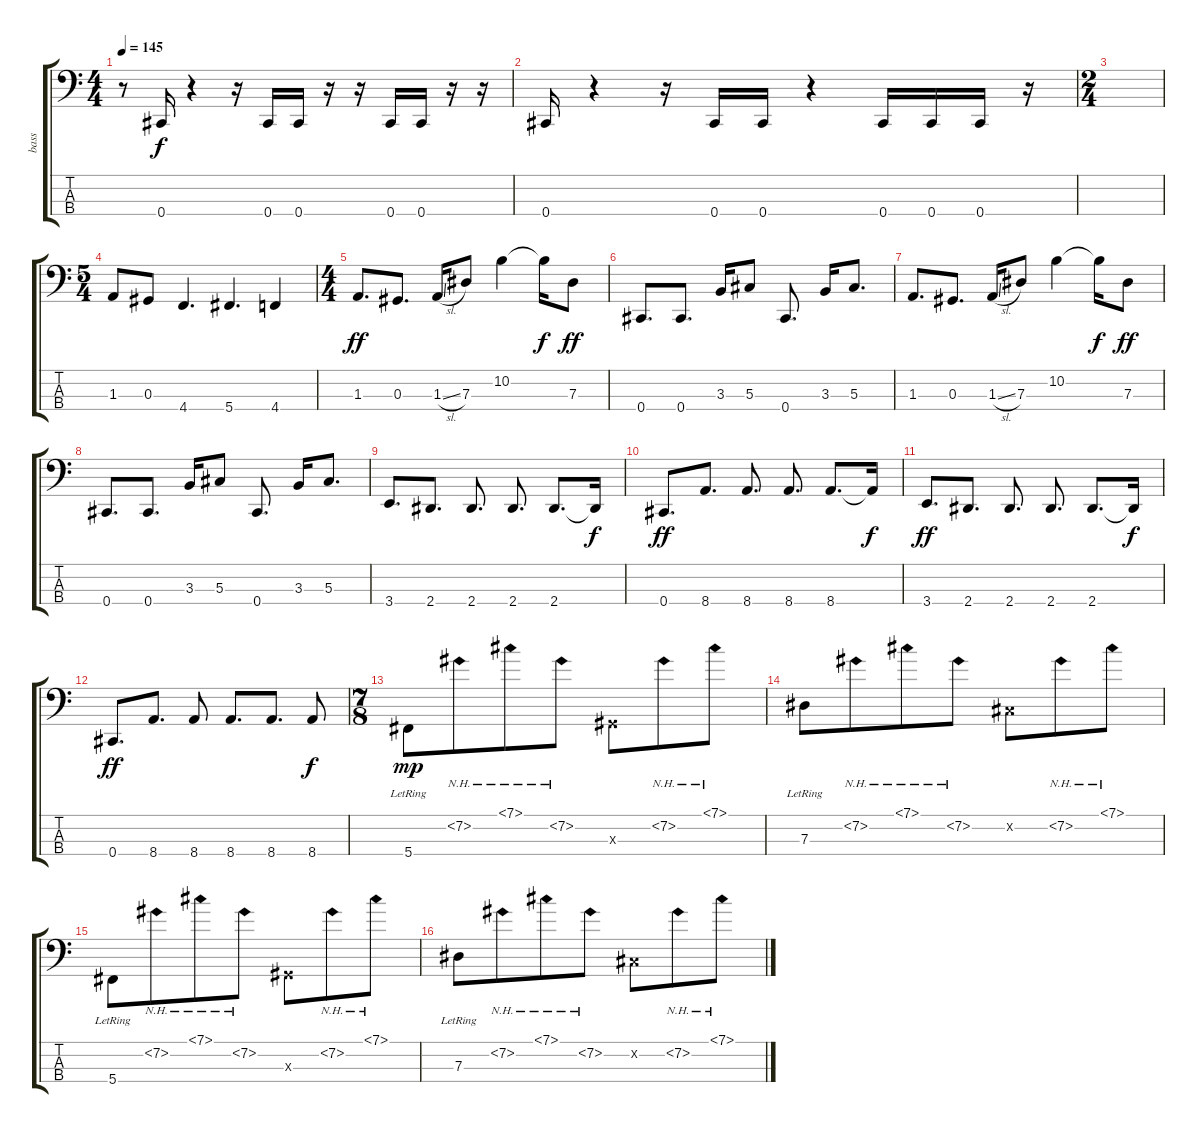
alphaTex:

\track ("bass" "bass") {instrument electricbasspick}
\staff {score tabs}
\tuning (Gb2 Db2 Ab1 Db1) {hide}
\ts (4 4)
\tempo 145
\clef f4
\ks c
r.8{dy f} 0.4.16 r.4 r.16 0.4.16 0.4.16 r.16 r.16 0.4.16 0.4.16 r.16 r.16 |
0.4.16 r.4 r.16 0.4.16 0.4.16 r.4 0.4.16 0.4.16 0.4.16 r.16 |
\ts (2 4)
|
\ts (5 4)
1.3.8 0.3.8 4.4.4{d} 5.4.4{d} 4.4.4 |
\ts (4 4)
1.3.8{d dy ff} 0.3.8{d} 1.3{sl}.16 7.3.8 10.2.4 10.2{t}.16{dy f} 7.3.8{dy ff} |
0.4.8{d} 0.4.8{d} 3.3.16 5.3.8 0.4.8{d} 3.3.16 5.3.8{d} |
1.3.8{d} 0.3.8{d} 1.3{sl}.16 7.3.8 10.2.4 10.2{t}.16{dy f} 7.3.8{dy ff} |
0.4.8{d} 0.4.8{d} 3.3.16 5.3.8 0.4.8{d} 3.3.16 5.3.8{d} |
3.4.8{d} 2.4.8{d} 2.4.8{d} 2.4.8{d} 2.4.8{d} 2.4{t}.16{dy f} |
0.4.8{d dy ff} 8.4.8{d} 8.4.8{d} 8.4.8{d} 8.4.8{d} 8.4{t}.16{dy f} |
3.4.8{d dy ff} 2.4.8{d} 2.4.8{d} 2.4.8{d} 2.4.8{d} 2.4{t}.16{dy f} |
0.4.8{d dy ff} 8.4.8{d} 8.4.8 8.4.8{d} 8.4.8{d} 8.4.8{dy f} |
\ts (7 8)
5.4{lr}.8{dy mp} 7.2{nh}.8 7.1{nh}.8 7.2{nh}.8 0.3{x}.8 7.2{nh}.8 7.1{nh}.8 |
7.3{lr}.8 7.2{nh}.8 7.1{nh}.8 7.2{nh}.8 0.2{x}.8 7.2{nh}.8 7.1{nh}.8 |
5.4{lr}.8 7.2{nh}.8 7.1{nh}.8 7.2{nh}.8 0.3{x}.8 7.2{nh}.8 7.1{nh}.8 |
7.3{lr}.8 7.2{nh}.8 7.1{nh}.8 7.2{nh}.8 0.2{x}.8 7.2{nh}.8 7.1{nh}.8
